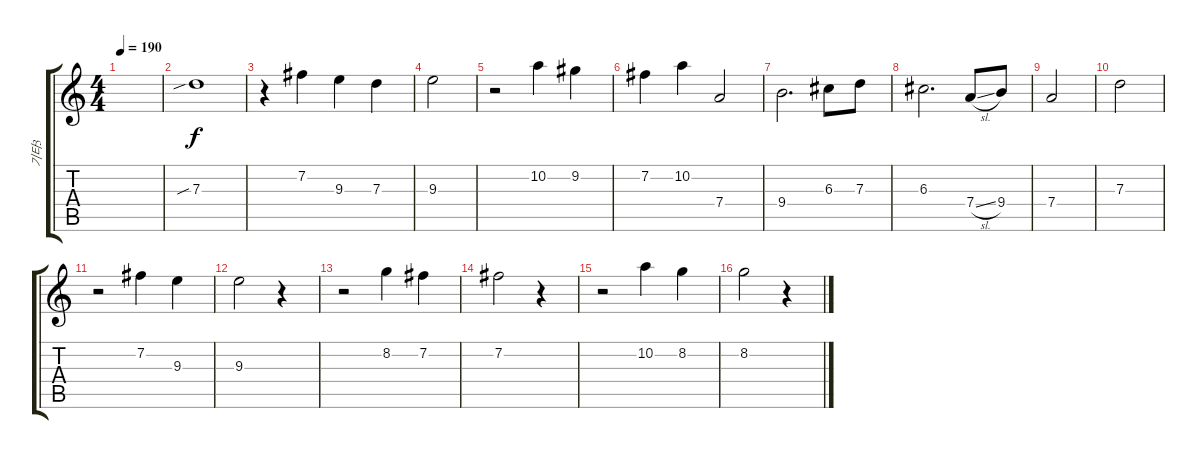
\track ("기타3" "기타3") {instrument acousticguitarsteel}
\staff {score tabs}
\tuning (E4 B3 G3 D3 A2 E2) {hide}
\ts (4 4)
\tempo 190
\clef g2
\ks c
|
7.3{sib}.1 |
r.4 7.2.4 9.3.4 7.3.4 |
9.3.2 |
r.2 10.2.4 9.2.4 |
7.2.4 10.2.4 7.4.2 |
9.4.2{d} 6.3.8 7.3.8 |
6.3.2{d} 7.4{sl}.8 9.4.8 |
7.4.2 |
7.3.2 |
r.2 7.2.4 9.3.4 |
9.3.2 r.4 |
r.2 8.2.4 7.2.4 |
7.2.2 r.4 |
r.2 10.2.4 8.2.4 |
8.2.2 r.4
